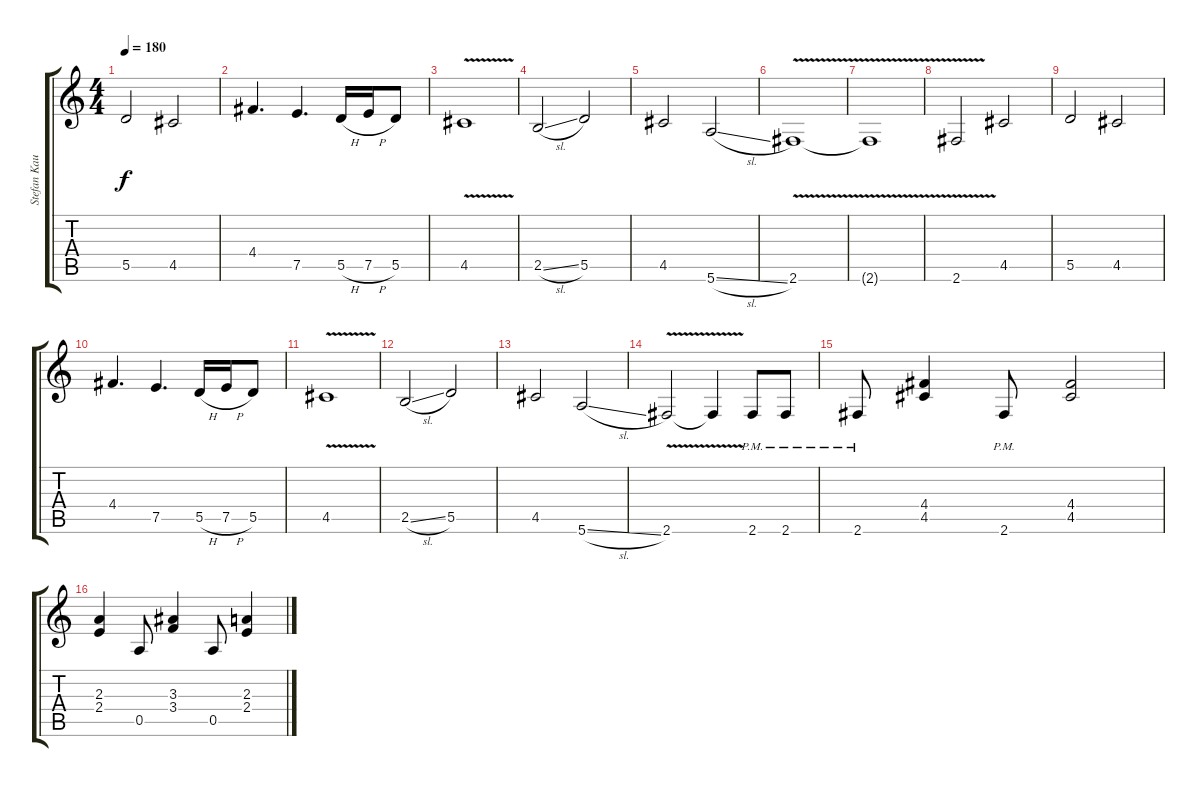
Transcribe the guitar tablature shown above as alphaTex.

\track ("Stefan Kaufmann" "Stefan Kau") {instrument distortionguitar}
\staff {score tabs}
\tuning (E4 B3 G3 D3 A2 E2) {hide}
\ts (4 4)
\tempo 180
\clef g2
\ks c
5.5.2{dy f} 4.5.2 |
4.4.4{d} 7.5.4{d} 5.5{h}.16 7.5{h}.16 5.5.8 |
4.5{v}.1 |
2.5{sl}.2 5.5.2 |
4.5.2 5.6{sl}.2 |
2.6{v}.1 |
2.6{v t}.1 |
2.6{v}.2 4.5.2 |
5.5.2 4.5.2 |
4.4.4{d} 7.5.4{d} 5.5{h}.16 7.5{h}.16 5.5.8 |
4.5{v}.1 |
2.5{sl}.2 5.5.2 |
4.5.2 5.6{sl}.2 |
2.6{v}.2 2.6{v t}.4 2.6{pm}.8 2.6{pm}.8 |
2.6{pm}.8 (4.4 4.5).4 2.6{pm}.8 (4.4 4.5).2 |
(2.3 2.4).4 0.5.8 (3.3 3.4).4 0.5.8 (2.3 2.4).4
